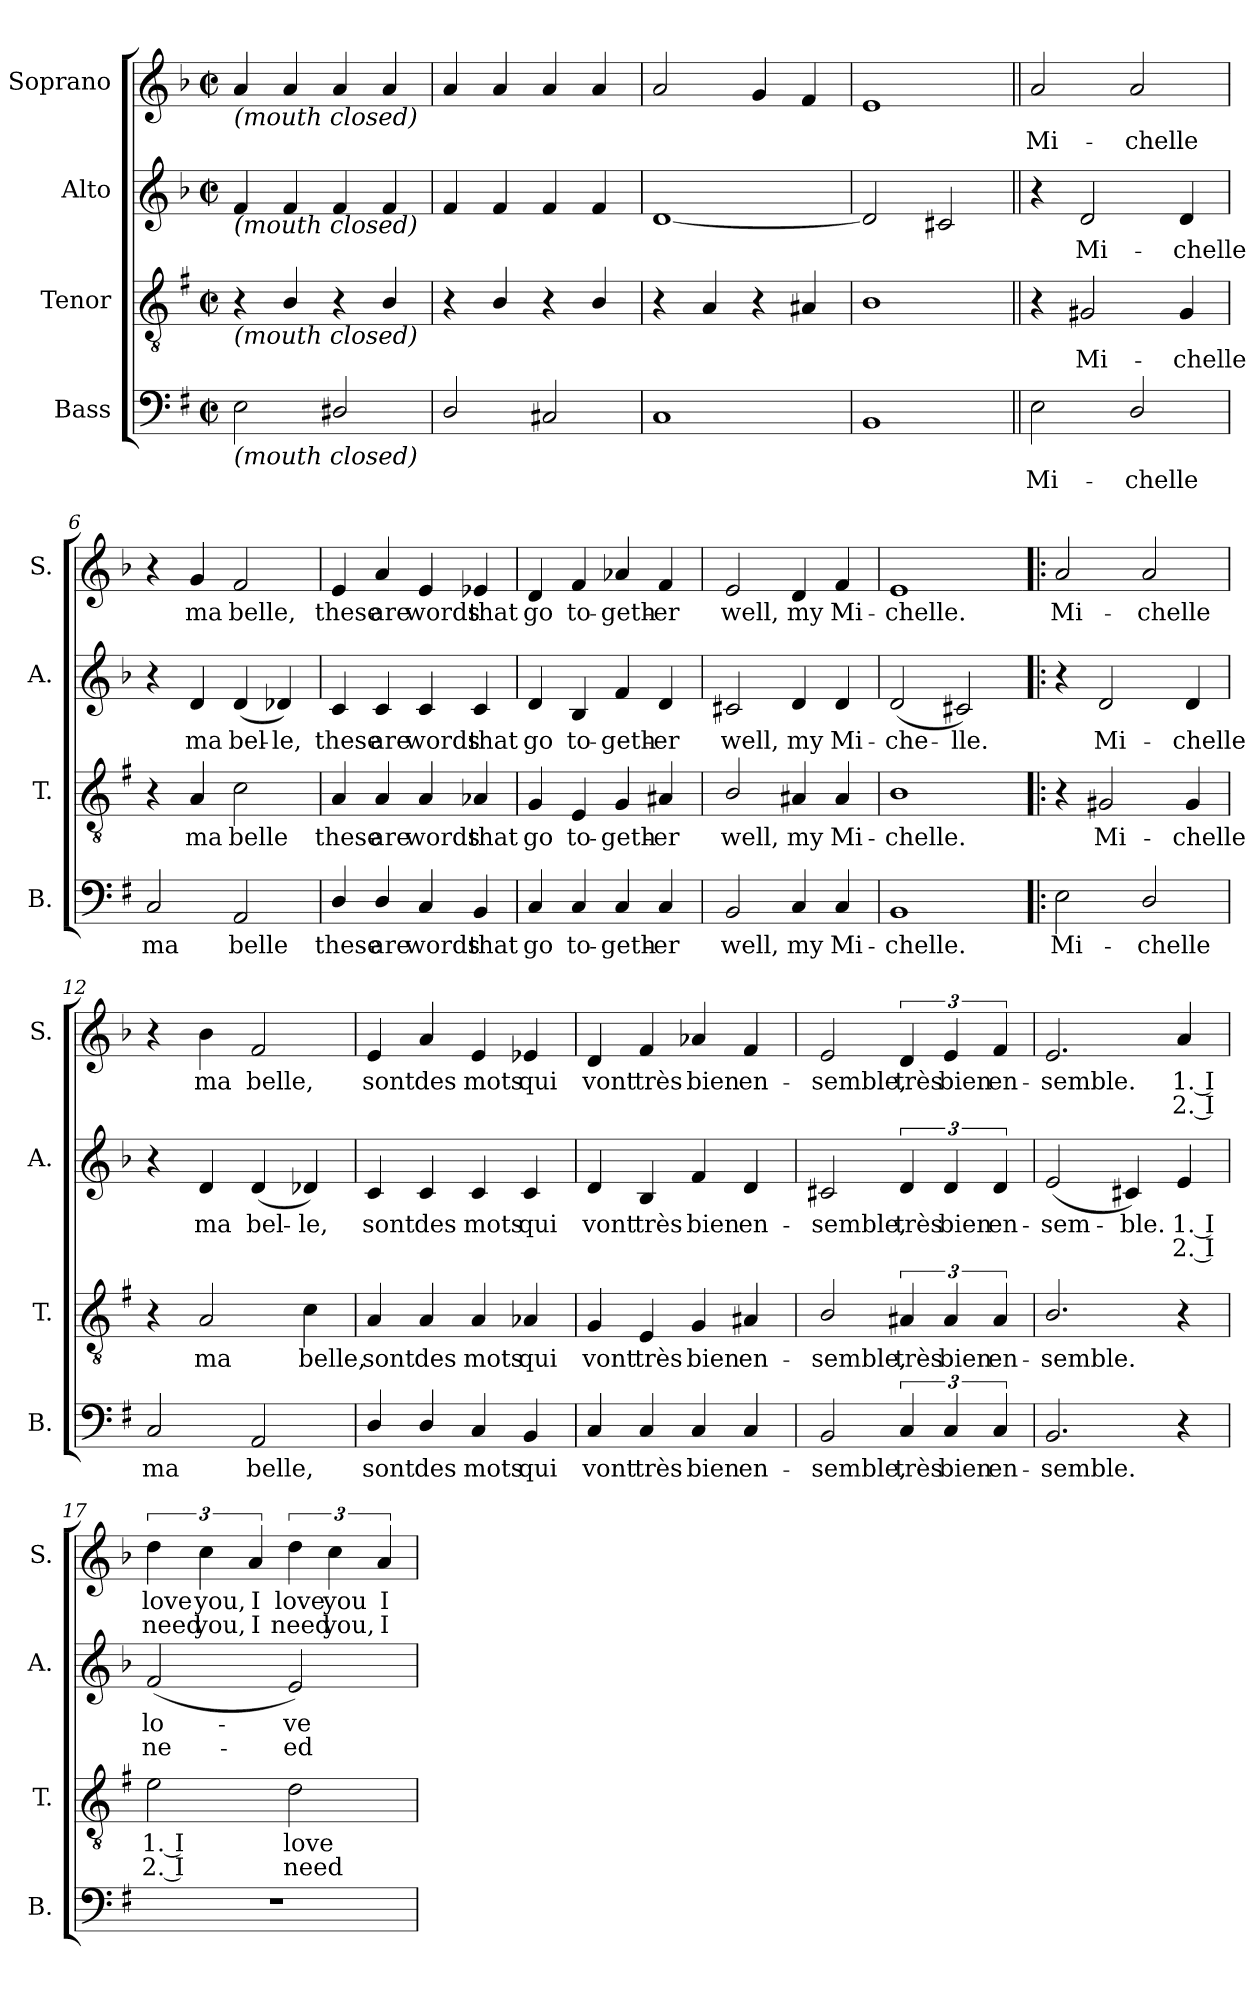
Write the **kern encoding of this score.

**kern	**text	**kern	**text	**text	**kern	**text	**text	**kern	**text	**text
*part4	*part4	*part3	*part3	*part3	*part2	*part2	*part2	*part1	*part1	*part1
*staff4	*staff4	*staff3	*staff3	*staff3	*staff2	*staff2	*staff2	*staff1	*staff1	*staff1
*I"Bass	*	*I"Tenor	*	*	*I"Alto	*	*	*I"Soprano	*	*
*I'B.	*	*I'T.	*	*	*I'A.	*	*	*I'S.	*	*
*clefF4	*	*clefGv2	*	*	*clefG2	*	*	*clefG2	*	*
*ITrd1c2	*	*ITrd1c2	*	*	*	*	*	*	*	*
*k[b-]	*	*k[b-]	*	*	*k[b-]	*	*	*k[b-]	*	*
*M2/2	*	*M2/2	*	*	*M2/2	*	*	*M2/2	*	*
*met(c|)	*	*met(c|)	*	*	*met(c|)	*	*	*met(c|)	*	*
*MM110	*	*MM110	*	*	*MM110	*	*	*MM110	*	*
=1	=1	=1	=1	=1	=1	=1	=1	=1	=1	=1
!	!	!	!	!	!	!	!	!LO:TX:b:i:t=(mouth closed)	!	!
!	!	!	!	!	!LO:TX:b:i:t=(mouth closed)	!	!	!	!	!
!	!	!LO:TX:b:i:t=(mouth closed)	!	!	!	!	!	!	!	!
!LO:TX:b:i:t=(mouth closed)	!	!	!	!	!	!	!	!	!	!
2D\	.	4r	.	.	4f/	.	.	4a/	.	.
.	.	4A/	.	.	4f/	.	.	4a/	.	.
2C#X/	.	4r	.	.	4f/	.	.	4a/	.	.
.	.	4A/	.	.	4f/	.	.	4a/	.	.
=2	=2	=2	=2	=2	=2	=2	=2	=2	=2	=2
2C/	.	4r	.	.	4f/	.	.	4a/	.	.
.	.	4A/	.	.	4f/	.	.	4a/	.	.
2BBn/	.	4r	.	.	4f/	.	.	4a/	.	.
.	.	4A/	.	.	4f/	.	.	4a/	.	.
=3	=3	=3	=3	=3	=3	=3	=3	=3	=3	=3
1BB-	.	4r	.	.	[1d	.	.	2a/	.	.
.	.	4G/	.	.	.	.	.	.	.	.
.	.	4r	.	.	.	.	.	4g/	.	.
.	.	4G#X/	.	.	.	.	.	4f/	.	.
=4	=4	=4	=4	=4	=4	=4	=4	=4	=4	=4
1AA	.	1A	.	.	2d/]	.	.	1e	.	.
.	.	.	.	.	2c#X/	.	.	.	.	.
=5||	=5||	=5||	=5||	=5||	=5||	=5||	=5||	=5||	=5||	=5||
2D\	Mi-	4r	.	.	4r	.	.	2a/	Mi-	.
.	.	2F#X/	Mi-	.	2d/	Mi-	.	.	.	.
2C/	-chelle	.	.	.	.	.	.	2a/	-chelle	.
.	.	4F#/	-chelle	.	4d/	-chelle	.	.	.	.
!!LO:LB:g=z
=6	=6	=6	=6	=6	=6	=6	=6	=6	=6	=6
2BB-/	ma	4r	.	.	4r	.	.	4r	.	.
.	.	4G/	ma	.	4d/	ma	.	4g/	ma	.
2GG/	belle	2B-\	belle	.	(4d/	bel-	.	2f/	belle,	.
.	.	.	.	.	4d-X/)	-le,	.	.	.	.
=7	=7	=7	=7	=7	=7	=7	=7	=7	=7	=7
4C/	these	4G/	these	.	4c/	these	.	4e/	these	.
4C/	are	4G/	are	.	4c/	are	.	4a/	are	.
4BB-/	words	4G/	words	.	4c/	words	.	4e/	words	.
4AA/	that	4G-X/	that	.	4c/	that	.	4e-X/	that	.
=8	=8	=8	=8	=8	=8	=8	=8	=8	=8	=8
4BB-/	go	4F/	go	.	4d/	go	.	4d/	go	.
4BB-/	to-	4D/	to-	.	4B-/	to-	.	4f/	to-	.
4BB-/	-geth-	4F/	-geth-	.	4f/	-geth-	.	4a-X/	-geth-	.
4BB-/	-er	4G#X/	-er	.	4d/	-er	.	4f/	-er	.
=9	=9	=9	=9	=9	=9	=9	=9	=9	=9	=9
2AA/	well,	2A/	well,	.	2c#X/	well,	.	2e/	well,	.
4BB-/	my	4G#X/	my	.	4d/	my	.	4d/	my	.
4BB-/	Mi-	4G#/	Mi-	.	4d/	Mi-	.	4f/	Mi-	.
=10	=10	=10	=10	=10	=10	=10	=10	=10	=10	=10
1AA	-chelle.	1A	-chelle.	.	(2d/	-che-	.	1e	-chelle.	.
.	.	.	.	.	2c#X/)	-lle.	.	.	.	.
!!LO:LB:g=z
=11!|:	=11!|:	=11!|:	=11!|:	=11!|:	=11!|:	=11!|:	=11!|:	=11!|:	=11!|:	=11!|:
2D\	Mi-	4r	.	.	4r	.	.	2a/	Mi-	.
.	.	2F#X/	Mi-	.	2d/	Mi-	.	.	.	.
2C/	-chelle	.	.	.	.	.	.	2a/	-chelle	.
.	.	4F#/	-chelle	.	4d/	-chelle	.	.	.	.
=12	=12	=12	=12	=12	=12	=12	=12	=12	=12	=12
2BB-/	ma	4r	.	.	4r	.	.	4r	.	.
.	.	2G/	ma	.	4d/	ma	.	4b-\	ma	.
2GG/	belle,	.	.	.	(4d/	bel-	.	2f/	belle,	.
.	.	4B-\	belle,	.	4d-X/)	-le,	.	.	.	.
=13	=13	=13	=13	=13	=13	=13	=13	=13	=13	=13
4C/	sont	4G/	sont	.	4c/	sont	.	4e/	sont	.
4C/	des	4G/	des	.	4c/	des	.	4a/	des	.
4BB-/	mots	4G/	mots	.	4c/	mots	.	4e/	mots	.
4AA/	qui	4G-X/	qui	.	4c/	qui	.	4e-X/	qui	.
=14	=14	=14	=14	=14	=14	=14	=14	=14	=14	=14
4BB-/	vont	4F/	vont	.	4d/	vont	.	4d/	vont	.
4BB-/	très	4D/	très	.	4B-/	très	.	4f/	très	.
4BB-/	bien	4F/	bien	.	4f/	bien	.	4a-X/	bien	.
4BB-/	en-	4G#X/	en-	.	4d/	en-	.	4f/	en-	.
=15	=15	=15	=15	=15	=15	=15	=15	=15	=15	=15
2AA/	-semble,	2A/	-semble,	.	2c#X/	-semble,	.	2e/	-semble,	.
6BB-/	très	6G#X/	très	.	6d/	très	.	6d/	très	.
6BB-/	bien	6G#/	bien	.	6d/	bien	.	6e/	bien	.
6BB-/	en-	6G#/	en-	.	6d/	en-	.	6f/	en-	.
=16	=16	=16	=16	=16	=16	=16	=16	=16	=16	=16
2.AA/	-semble.	2.A/	-semble.	.	(2e/	-sem-	.	2.e/	-semble.	.
.	.	.	.	.	4c#X/)	-ble.	.	.	.	.
4r	.	4r	.	.	4e/	1. I	2. I	4a/	1. I	2. I
!!LO:PB:g=z
=17	=17	=17	=17	=17	=17	=17	=17	=17	=17	=17
1r	.	2d\	1. I	2. I	(2f/	lo-	ne-	6dd\	love	need
.	.	.	.	.	.	.	.	6cc\	you,	you,
.	.	.	.	.	.	.	.	6a/	I	I
.	.	2c\	love	need	2e/)	-ve	-ed	6dd\	love	need
.	.	.	.	.	.	.	.	6cc\	you	you,
.	.	.	.	.	.	.	.	6a/	I	I
=	=	=	=	=	=	=	=	=	=	=
*-	*-	*-	*-	*-	*-	*-	*-	*-	*-	*-
